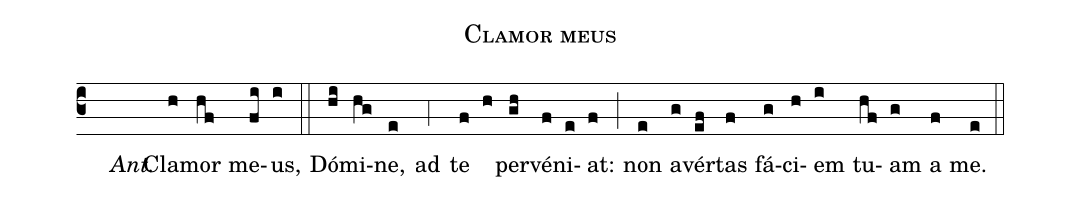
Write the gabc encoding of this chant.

name:Clamor meus;
office-part:Antiphona;
mode:8;
%%
(c3) () <i>Ant.</i>() Cla(h)mor(hf) me(fi)us,(i) (::) Dó(hi)mi(hg)ne,(e) ad(;4) te(f) (h) per(gh)vé(f)ni(e)at:(f) (;) non(e) a(g)vér(ef)tas(f) fá(g)ci(h)em(i) tu(hf)am(g) a(f) me.(e) (::)
